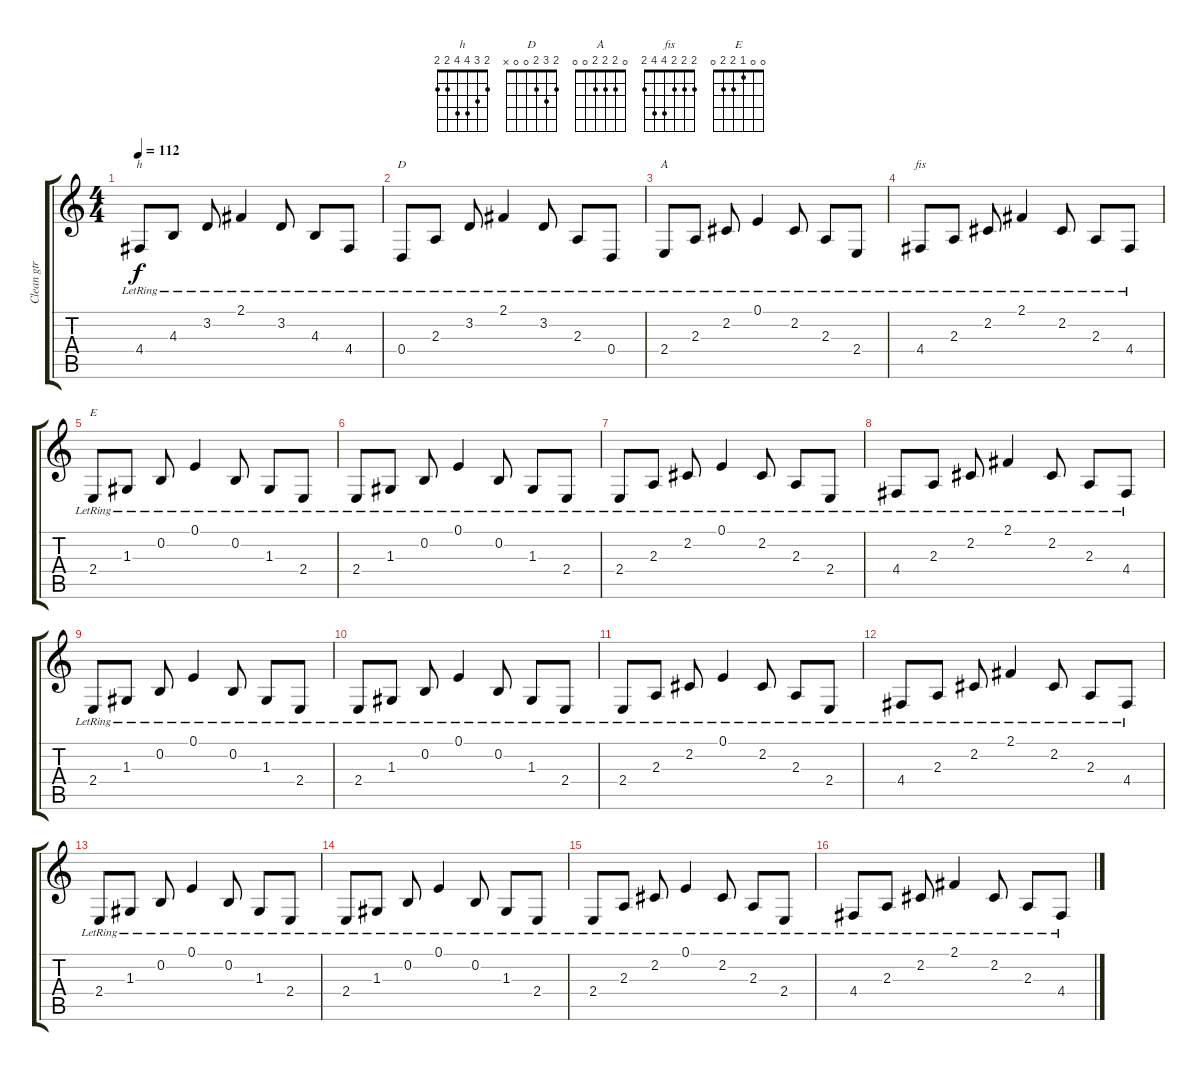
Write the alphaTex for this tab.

\track ("Clean gtr" "Clean gtr") {instrument brightacousticpiano}
\staff {score tabs}
\tuning (E4 B3 G3 D3 A2 E2) {hide}
\chord ("h" 2 3 4 4 2 2)
\chord ("D" 2 3 2 0 0 x)
\chord ("A" 0 2 2 2 0 0)
\chord ("fis" 2 2 2 4 4 2)
\chord ("E" 0 0 1 2 2 0)
\ts (4 4)
\tempo 112
\clef g2
\ks c
4.4{lr}.8{ch "h" dy f} 4.3{lr}.8 3.2{lr}.8 2.1{lr}.4 3.2{lr}.8 4.3{lr}.8 4.4{lr}.8 |
0.4{lr}.8{ch "D"} 2.3{lr}.8 3.2{lr}.8 2.1{lr}.4 3.2{lr}.8 2.3{lr}.8 0.4{lr}.8 |
2.4{lr}.8{ch "A"} 2.3{lr}.8 2.2{lr}.8 0.1{lr}.4 2.2{lr}.8 2.3{lr}.8 2.4{lr}.8 |
4.4{lr}.8{ch "fis"} 2.3{lr}.8 2.2{lr}.8 2.1{lr}.4 2.2{lr}.8 2.3{lr}.8 4.4{lr}.8 |
2.4{lr}.8{ch "E"} 1.3{lr}.8 0.2{lr}.8 0.1{lr}.4 0.2{lr}.8 1.3{lr}.8 2.4{lr}.8 |
2.4{lr}.8 1.3{lr}.8 0.2{lr}.8 0.1{lr}.4 0.2{lr}.8 1.3{lr}.8 2.4{lr}.8 |
2.4{lr}.8 2.3{lr}.8 2.2{lr}.8 0.1{lr}.4 2.2{lr}.8 2.3{lr}.8 2.4{lr}.8 |
4.4{lr}.8 2.3{lr}.8 2.2{lr}.8 2.1{lr}.4 2.2{lr}.8 2.3{lr}.8 4.4{lr}.8 |
2.4{lr}.8 1.3{lr}.8 0.2{lr}.8 0.1{lr}.4 0.2{lr}.8 1.3{lr}.8 2.4{lr}.8 |
2.4{lr}.8 1.3{lr}.8 0.2{lr}.8 0.1{lr}.4 0.2{lr}.8 1.3{lr}.8 2.4{lr}.8 |
2.4{lr}.8 2.3{lr}.8 2.2{lr}.8 0.1{lr}.4 2.2{lr}.8 2.3{lr}.8 2.4{lr}.8 |
4.4{lr}.8 2.3{lr}.8 2.2{lr}.8 2.1{lr}.4 2.2{lr}.8 2.3{lr}.8 4.4{lr}.8 |
2.4{lr}.8 1.3{lr}.8 0.2{lr}.8 0.1{lr}.4 0.2{lr}.8 1.3{lr}.8 2.4{lr}.8 |
2.4{lr}.8 1.3{lr}.8 0.2{lr}.8 0.1{lr}.4 0.2{lr}.8 1.3{lr}.8 2.4{lr}.8 |
2.4{lr}.8 2.3{lr}.8 2.2{lr}.8 0.1{lr}.4 2.2{lr}.8 2.3{lr}.8 2.4{lr}.8 |
4.4{lr}.8 2.3{lr}.8 2.2{lr}.8 2.1{lr}.4 2.2{lr}.8 2.3{lr}.8 4.4{lr}.8
